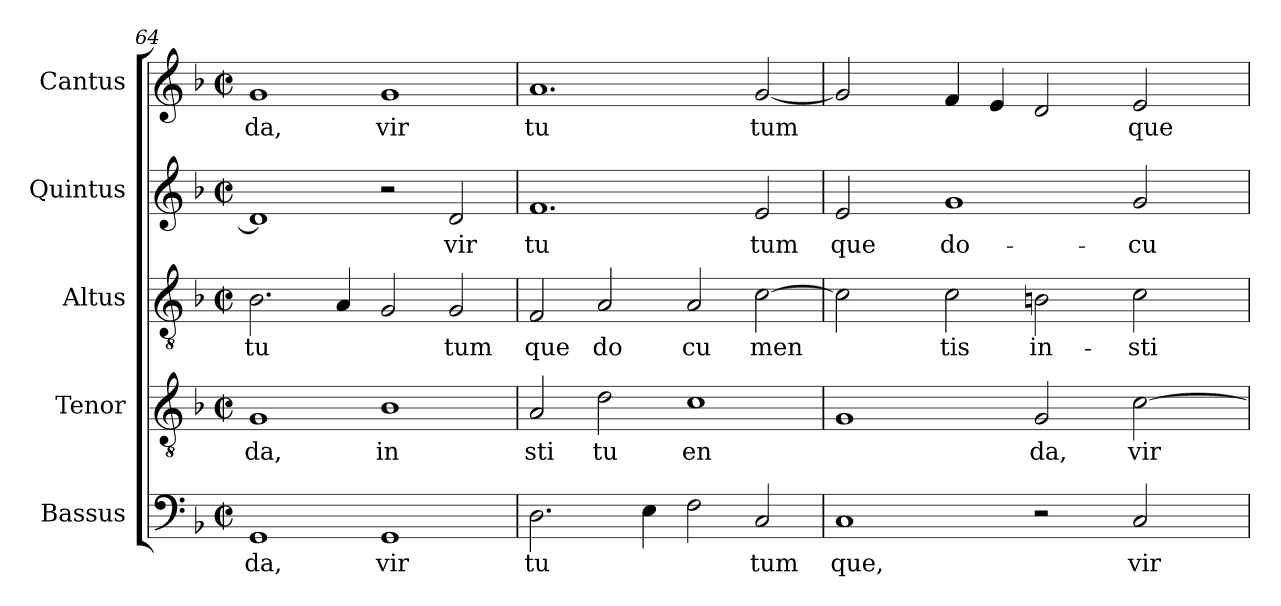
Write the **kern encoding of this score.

**kern	**text	**kern	**text	**kern	**text	**kern	**text	**kern	**text
*part5	*part5	*part4	*part4	*part3	*part3	*part2	*part2	*part1	*part1
*staff5	*staff5	*staff4	*staff4	*staff3	*staff3	*staff2	*staff2	*staff1	*staff1
*I"Bassus	*	*I"Tenor	*	*I"Altus	*	*I"Quintus	*	*I"Cantus	*
*clefF4	*	*clefGv2	*	*clefGv2	*	*clefG2	*	*clefG2	*
*k[b-]	*	*k[b-]	*	*k[b-]	*	*k[b-]	*	*k[b-]	*
*F:	*	*F:	*	*F:	*	*F:	*	*F:	*
*M2/2	*	*M2/2	*	*M2/2	*	*M2/2	*	*M2/2	*
*met(c|)	*	*met(c|)	*	*met(c|)	*	*met(c|)	*	*met(c|)	*
=64	=64	=64	=64	=64	=64	=64	=64	=64	=64
!	!LO:LY:b:cj	!	!LO:LY:b:cj	!	!LO:LY:b:cj	!	!	!	!LO:LY:b:cj
1GG	da,	1G	da,	2.B-\	tu	1d]	.	1g	da,
.	.	.	.	4A/	.	.	.	.	.
!	!LO:LY:b:cj	!	!LO:LY:b:cj	!	!	!	!	!	!LO:LY:b:cj
1GG	vir	1B-	in	2G/	.	2r	.	1g	vir
!	!	!	!	!	!LO:LY:b:cj	!	!LO:LY:b:cj	!	!
.	.	.	.	2G/	tum	2d/	vir	.	.
=65	=65	=65	=65	=65	=65	=65	=65	=65	=65
!	!LO:LY:b:cj	!	!LO:LY:b:cj	!	!LO:LY:b:cj	!	!LO:LY:b:cj	!	!LO:LY:b:cj
2.D\	tu	2A/	sti	2F/	que	1.f	tu	1.a	tu
!	!	!	!LO:LY:b:cj	!	!LO:LY:b:cj	!	!	!	!
.	.	2d\	tu	2A/	do	.	.	.	.
4E\	.	.	.	.	.	.	.	.	.
!	!	!	!LO:LY:b:cj	!	!LO:LY:b:cj	!	!	!	!
2F\	.	1c	en	2A/	cu	.	.	.	.
!	!LO:LY:b:cj	!	!	!	!LO:LY:b	!	!LO:LY:b:cj	!	!LO:LY:b
2C/	tum	.	.	[<2c\	men	2e/	tum	[>2g/	tum
!!LO:LB:g=z
=66	=66	=66	=66	=66	=66	=66	=66	=66	=66
!	!LO:LY:b:cj	!	!	!	!	!	!LO:LY:b:cj	!	!
*	*	*^	*	*^	*	*	*	*	*
1C	que,	1G	4ryy	.	2c\]	32ryy	.	2e/	que	2g/]	.
.	.	.	.	.	.	1ryy	.	.	.	.	.
.	.	.	32.ryy	.	.	.	.	.	.	.	.
.	.	.	1ryy	.	.	.	.	.	.	.	.
!	!	!	!	!	!	!	!LO:LY:b:cj	!	!LO:LY:b:cj	!	!
.	.	.	.	.	2c\	.	tis	1g	do-	4f/	.
.	.	.	.	.	.	.	.	.	.	4e/	.
!	!	!	!	!LO:LY:b:cj	!	!	!LO:LY:b:cj	!	!	!	!
2r	.	2G/	.	da,	2Bn\	.	in-	.	.	2d/	.
.	.	.	.	.	.	2ryy	.	.	.	.	.
.	.	.	2ryy	.	.	.	.	.	.	.	.
!	!LO:LY:b:cj	!	!	!LO:LY:b	!	!	!LO:LY:b:cj	!	!LO:LY:b:cj	!	!LO:LY:b:cj
2C/	vir	[>2c\	.	vir	2c\	.	-sti-	2g/	-cu-	2e/	que
.	.	.	.	.	.	4...ryy	.	.	.	.	.
.	.	.	8ryy	.	.	.	.	.	.	.	.
.	.	.	16ryy	.	.	.	.	.	.	.	.
.	.	.	64ryy	.	.	.	.	.	.	.	.
*	*	*v	*v	*	*	*	*	*	*	*	*
*	*	*	*	*v	*v	*	*	*	*	*
=	=	=	=	=	=	=	=	=	=
*-	*-	*-	*-	*-	*-	*-	*-	*-	*-
